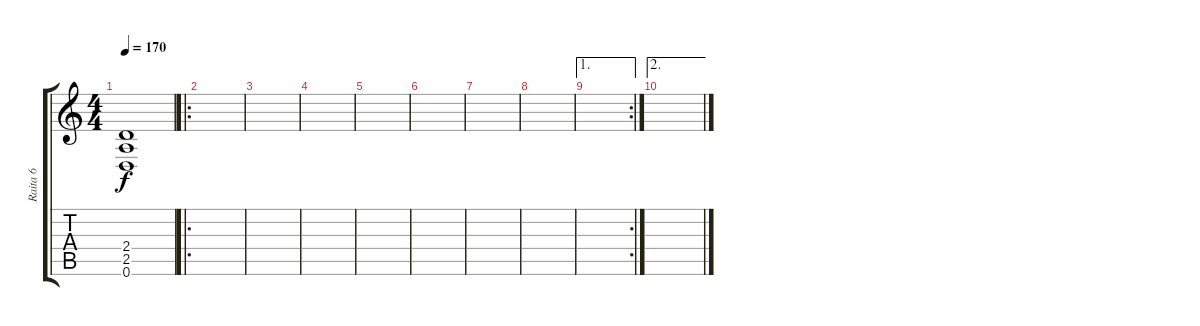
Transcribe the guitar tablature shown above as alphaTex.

\track ("Raita 6" "Raita 6") {instrument overdrivenguitar}
\staff {score tabs}
\tuning (D4 A3 F3 C3 G2 D2) {hide}
\ts (4 4)
\tempo 170
\clef g2
\ks c
(2.4{t} 2.5{t} 0.6{t}).1{dy f} |
\ro
|
|
|
|
|
|
|
\ae 1
\rc 2
|
\ae 2
